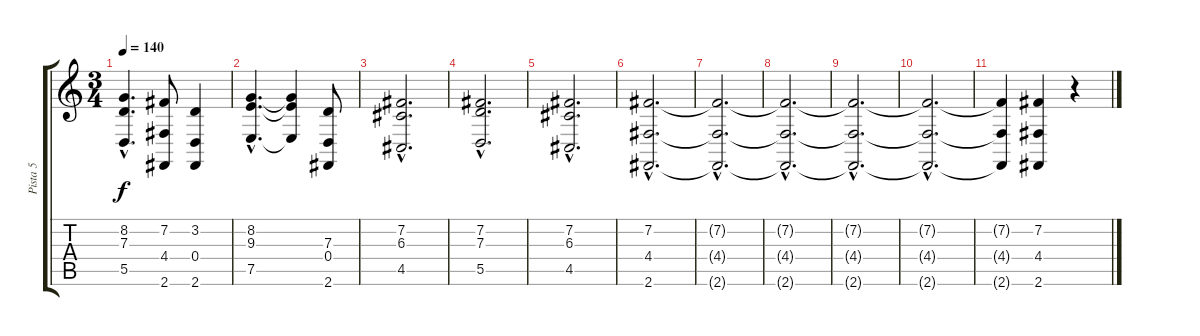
\track ("Pista 5" "Pista 5") {instrument stringensemble2}
\staff {score tabs}
\tuning (E4 B3 G3 D3 A2 E2) {hide}
\ts (3 4)
\tempo 140
\clef g2
\ks c
(8.2{hac} 7.3{hac} 5.5{hac}).4{d dy f} (7.2 4.4 2.6).8 (3.2 0.4 2.6).4 |
(8.2{hac} 9.3{hac} 7.5{hac}).4{d} (8.2{t} 9.3{t} 7.5{t}).4 (7.3 0.4 2.6).8 |
(7.2{hac} 6.3{hac} 4.5{hac}).2{d} |
(7.2{hac} 7.3{hac} 5.5{hac}).2{d} |
(7.2{hac} 6.3{hac} 4.5{hac}).2{d} |
(7.2{hac} 4.4{hac} 2.6{hac}).2{d} |
(7.2{hac t} 4.4{hac t} 2.6{hac t}).2{d} |
(7.2{hac t} 4.4{hac t} 2.6{hac t}).2{d} |
(7.2{hac t} 4.4{hac t} 2.6{hac t}).2{d} |
(7.2{hac t} 4.4{hac t} 2.6{hac t}).2{d} |
(7.2{t} 4.4{t} 2.6{t}).4 (7.2 4.4 2.6).4 r.4
